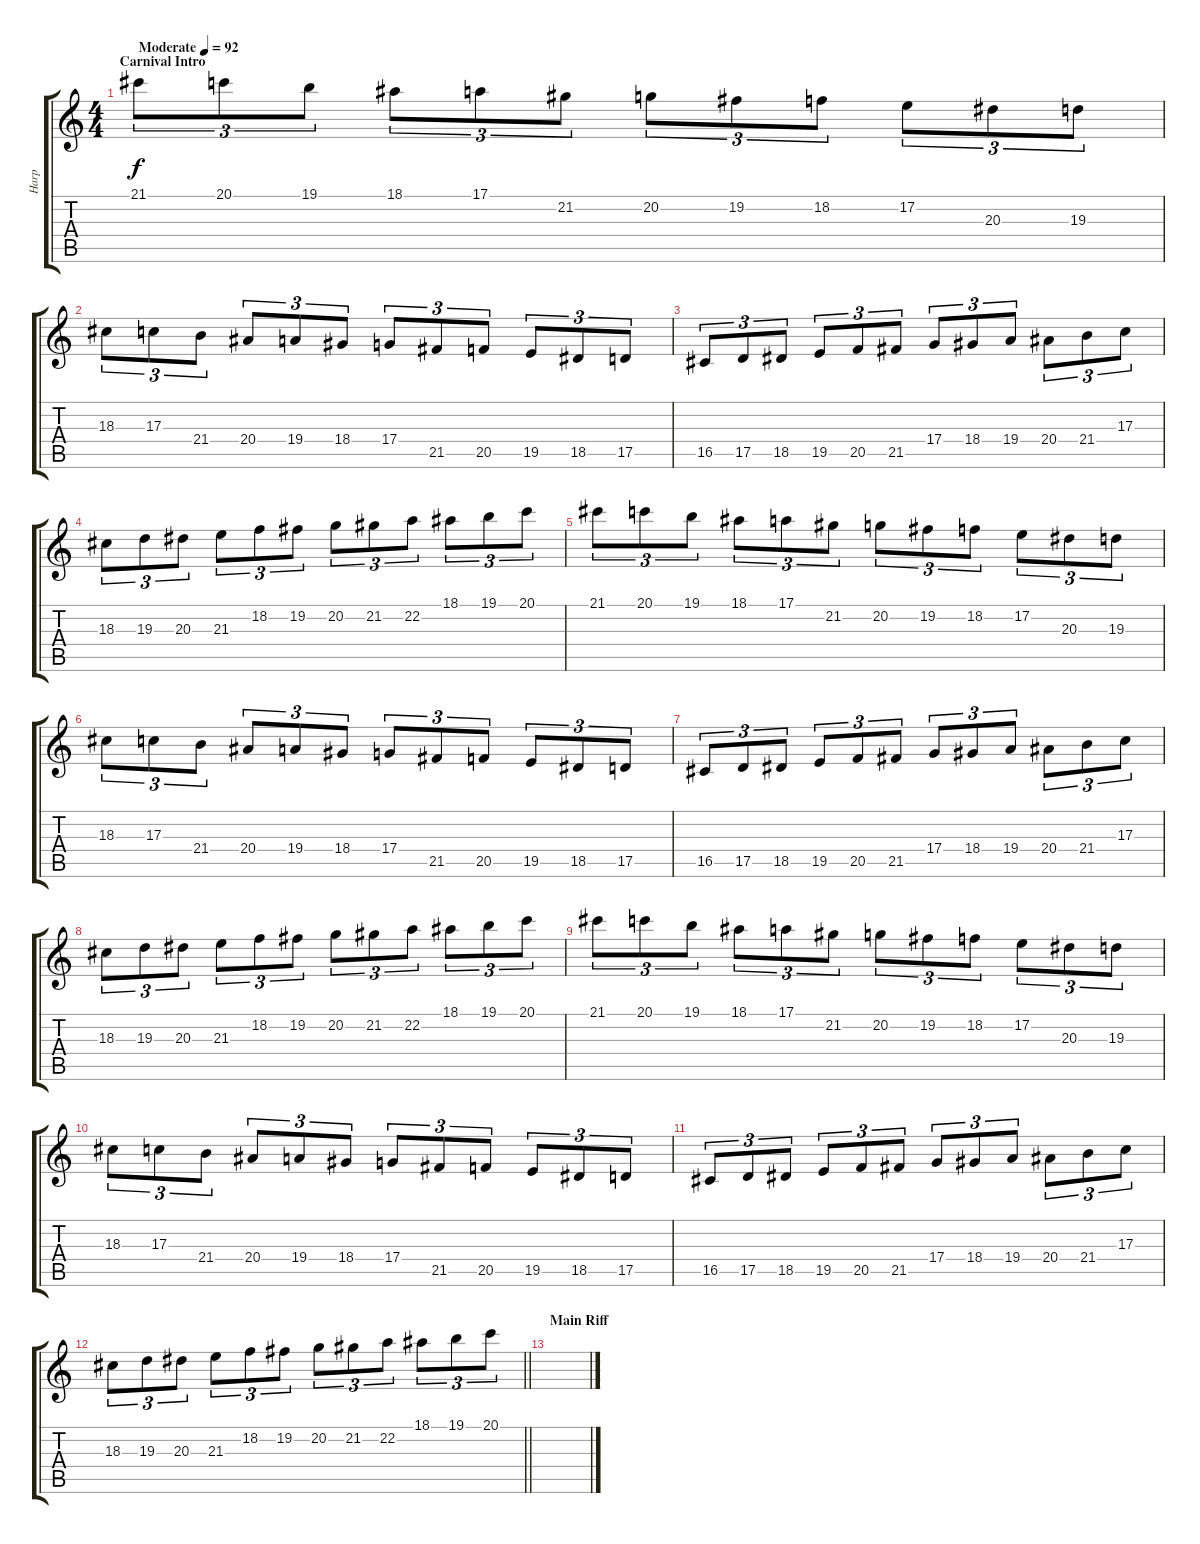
\track ("Harp" "Harp") {instrument orchestralharp}
\staff {score tabs}
\tuning (E4 B3 G3 D3 A2 E2) {hide}
\ts (4 4)
\section ("" "Carnival Intro")
\tempo (92 "Moderate")
\clef g2
\ks c
21.1.8{tu (3 2) dy f instrument orchestralharp} 20.1.8{tu (3 2)} 19.1.8{tu (3 2)} 18.1.8{tu (3 2)} 17.1.8{tu (3 2)} 21.2.8{tu (3 2)} 20.2.8{tu (3 2)} 19.2.8{tu (3 2)} 18.2.8{tu (3 2)} 17.2.8{tu (3 2)} 20.3.8{tu (3 2)} 19.3.8{tu (3 2)} |
18.3.8{tu (3 2)} 17.3.8{tu (3 2)} 21.4.8{tu (3 2)} 20.4.8{tu (3 2)} 19.4.8{tu (3 2)} 18.4.8{tu (3 2)} 17.4.8{tu (3 2)} 21.5.8{tu (3 2)} 20.5.8{tu (3 2)} 19.5.8{tu (3 2)} 18.5.8{tu (3 2)} 17.5.8{tu (3 2)} |
16.5.8{tu (3 2)} 17.5.8{tu (3 2)} 18.5.8{tu (3 2)} 19.5.8{tu (3 2)} 20.5.8{tu (3 2)} 21.5.8{tu (3 2)} 17.4.8{tu (3 2)} 18.4.8{tu (3 2)} 19.4.8{tu (3 2)} 20.4.8{tu (3 2)} 21.4.8{tu (3 2)} 17.3.8{tu (3 2)} |
18.3.8{tu (3 2)} 19.3.8{tu (3 2)} 20.3.8{tu (3 2)} 21.3.8{tu (3 2)} 18.2.8{tu (3 2)} 19.2.8{tu (3 2)} 20.2.8{tu (3 2)} 21.2.8{tu (3 2)} 22.2.8{tu (3 2)} 18.1.8{tu (3 2)} 19.1.8{tu (3 2)} 20.1.8{tu (3 2)} |
21.1.8{tu (3 2)} 20.1.8{tu (3 2)} 19.1.8{tu (3 2)} 18.1.8{tu (3 2)} 17.1.8{tu (3 2)} 21.2.8{tu (3 2)} 20.2.8{tu (3 2)} 19.2.8{tu (3 2)} 18.2.8{tu (3 2)} 17.2.8{tu (3 2)} 20.3.8{tu (3 2)} 19.3.8{tu (3 2)} |
18.3.8{tu (3 2)} 17.3.8{tu (3 2)} 21.4.8{tu (3 2)} 20.4.8{tu (3 2)} 19.4.8{tu (3 2)} 18.4.8{tu (3 2)} 17.4.8{tu (3 2)} 21.5.8{tu (3 2)} 20.5.8{tu (3 2)} 19.5.8{tu (3 2)} 18.5.8{tu (3 2)} 17.5.8{tu (3 2)} |
16.5.8{tu (3 2)} 17.5.8{tu (3 2)} 18.5.8{tu (3 2)} 19.5.8{tu (3 2)} 20.5.8{tu (3 2)} 21.5.8{tu (3 2)} 17.4.8{tu (3 2)} 18.4.8{tu (3 2)} 19.4.8{tu (3 2)} 20.4.8{tu (3 2)} 21.4.8{tu (3 2)} 17.3.8{tu (3 2)} |
18.3.8{tu (3 2)} 19.3.8{tu (3 2)} 20.3.8{tu (3 2)} 21.3.8{tu (3 2)} 18.2.8{tu (3 2)} 19.2.8{tu (3 2)} 20.2.8{tu (3 2)} 21.2.8{tu (3 2)} 22.2.8{tu (3 2)} 18.1.8{tu (3 2)} 19.1.8{tu (3 2)} 20.1.8{tu (3 2)} |
21.1.8{tu (3 2)} 20.1.8{tu (3 2)} 19.1.8{tu (3 2)} 18.1.8{tu (3 2)} 17.1.8{tu (3 2)} 21.2.8{tu (3 2)} 20.2.8{tu (3 2)} 19.2.8{tu (3 2)} 18.2.8{tu (3 2)} 17.2.8{tu (3 2)} 20.3.8{tu (3 2)} 19.3.8{tu (3 2)} |
18.3.8{tu (3 2)} 17.3.8{tu (3 2)} 21.4.8{tu (3 2)} 20.4.8{tu (3 2)} 19.4.8{tu (3 2)} 18.4.8{tu (3 2)} 17.4.8{tu (3 2)} 21.5.8{tu (3 2)} 20.5.8{tu (3 2)} 19.5.8{tu (3 2)} 18.5.8{tu (3 2)} 17.5.8{tu (3 2)} |
16.5.8{tu (3 2)} 17.5.8{tu (3 2)} 18.5.8{tu (3 2)} 19.5.8{tu (3 2)} 20.5.8{tu (3 2)} 21.5.8{tu (3 2)} 17.4.8{tu (3 2)} 18.4.8{tu (3 2)} 19.4.8{tu (3 2)} 20.4.8{tu (3 2)} 21.4.8{tu (3 2)} 17.3.8{tu (3 2)} |
\barLineRight lightlight
18.3.8{tu (3 2)} 19.3.8{tu (3 2)} 20.3.8{tu (3 2)} 21.3.8{tu (3 2)} 18.2.8{tu (3 2)} 19.2.8{tu (3 2)} 20.2.8{tu (3 2)} 21.2.8{tu (3 2)} 22.2.8{tu (3 2)} 18.1.8{tu (3 2)} 19.1.8{tu (3 2)} 20.1.8{tu (3 2)} |
\section ("" "Main Riff")
